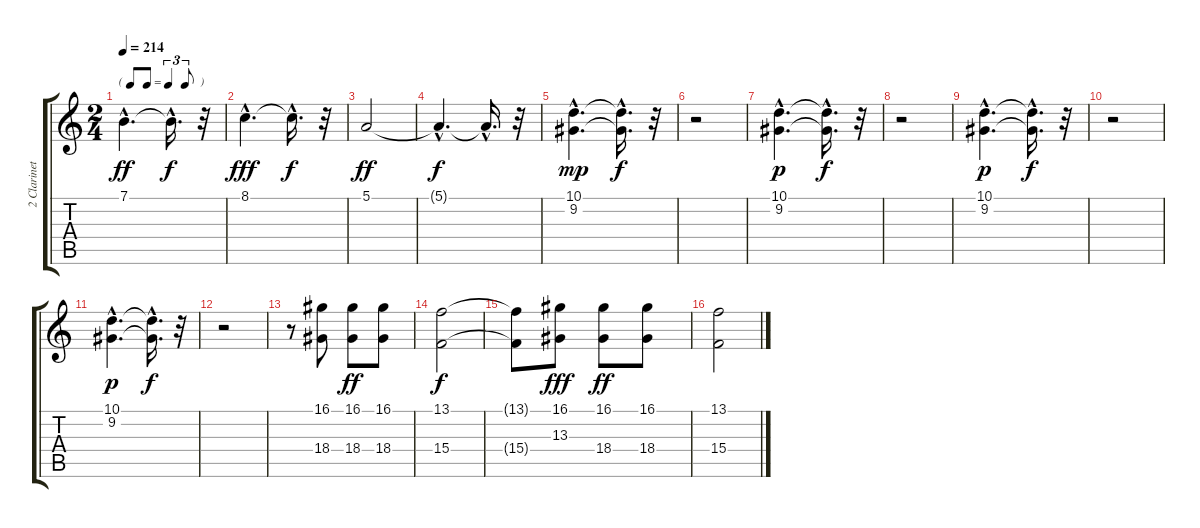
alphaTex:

\track ("2 Clarinets in Bb" "2 Clarinet") {instrument clarinet}
\staff {score tabs}
\tuning (E4 B3 G3 D3 A2 E2) {hide}
\ts (2 4)
\tf triplet8th
\tempo 214
\clef g2
\ks c
7.1{hac}.4{d dy ff} 7.1{hac t}.16{d dy f} r.32 |
8.1{hac}.4{d dy fff} 8.1{hac t}.16{d dy f} r.32 |
5.1.2{dy ff} |
5.1{hac t}.4{d dy f} 5.1{hac t}.16{d} r.32 |
(10.1{hac} 9.2{hac}).4{d dy mp} (10.1{hac t} 9.2{hac t}).16{d dy f} r.32 |
r.2 |
(10.1{hac} 9.2{hac}).4{d dy p} (10.1{hac t} 9.2{hac t}).16{d dy f} r.32 |
r.2 |
(10.1{hac} 9.2{hac}).4{d dy p} (10.1{hac t} 9.2{hac t}).16{d dy f} r.32 |
r.2 |
(10.1{hac} 9.2{hac}).4{d dy p} (10.1{hac t} 9.2{hac t}).16{d dy f} r.32 |
r.2 |
r.8 (16.1 18.4).8 (16.1 18.4).8{dy ff} (16.1 18.4).8 |
(13.1 15.4).2{dy f} |
(13.1{t} 15.4{t}).8 (16.1 13.3).8{dy fff} (16.1 18.4).8{dy ff} (16.1 18.4).8 |
(13.1 15.4).2
